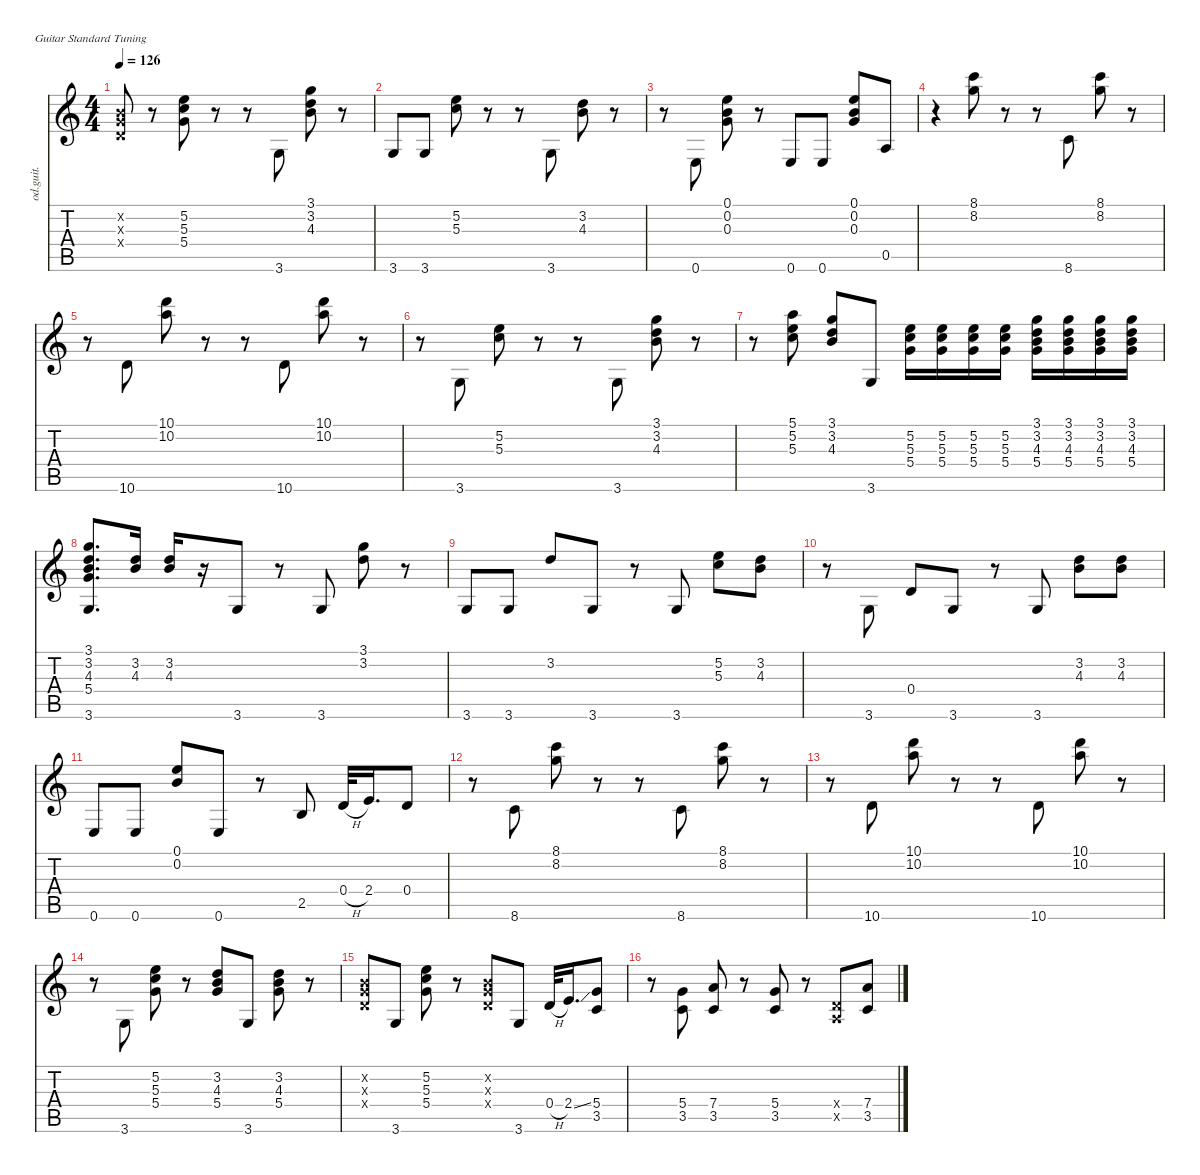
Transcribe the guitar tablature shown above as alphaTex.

\defaultSystemsLayout 4
\hideDynamics
\bracketExtendMode nobrackets
\otherSystemsTrackNameOrientation horizontal
\track ("Jeff Baxter (Overdr. Gtr)" "od.guit.") {instrument overdrivenguitar}
\staff {score tabs}
\tuning (E4 B3 G3 D3 A2 E2)
\ts (4 4)
\tempo 126
\clef g2
\ks c
(0.2{x} 0.3{x} 0.4{x}).8{dy f beam Up} r.8{beam Up} (5.2 5.3 5.4).8{beam Down} r.8{beam Down} r.8{beam Down} 3.6.8{beam Up} (3.1 3.2 4.3).8{beam Down} r.8{beam Down} |
3.6.8{beam Up} 3.6.8{beam Up} (5.2 5.3).8{beam Down} r.8{beam Down} r.8{beam Down} 3.6.8{beam Up} (3.2 4.3).8{beam Down} r.8{beam Down} |
r.8{beam Down} 0.6.8{beam Up} (0.1 0.2 0.3).8{beam Down} r.8{beam Down} 0.6.8{beam Up} 0.6.8{beam Up} (0.1 0.2 0.3).8{beam Up} 0.5.8{beam Up} |
r.4{beam Down} (8.1 8.2).8{beam Down} r.8{beam Down} r.8{beam Down} 8.6.8{beam Up} (8.1 8.2).8{beam Down} r.8{beam Down} |
r.8{beam Down} 10.6.8{beam Up} (10.1 10.2).8{beam Down} r.8{beam Down} r.8{beam Down} 10.6.8{beam Up} (10.1 10.2).8{beam Down} r.8{beam Down} |
r.8{beam Down} 3.6.8{beam Up} (5.2 5.3).8{beam Down} r.8{beam Down} r.8{beam Down} 3.6.8{beam Up} (3.1 3.2 4.3).8{beam Down} r.8{beam Down} |
r.8{beam Down} (5.1 5.2 5.3).8{beam Down} (3.1 3.2 4.3).8{beam Up} 3.6.8{beam Up} (5.2 5.3 5.4).16{beam Down} (5.2 5.3 5.4).16{beam Down} (5.2 5.3 5.4).16{beam Down} (5.2 5.3 5.4).16{beam Down} (3.1 3.2 4.3 5.4).16{beam Down} (3.1 3.2 4.3 5.4).16{beam Down} (3.1 3.2 4.3 5.4).16{beam Down} (3.1 3.2 4.3 5.4).16{beam Down} |
(3.1 3.2 4.3 5.4 3.6).8{d beam Up} (3.2 4.3).16{beam Up} (3.2 4.3).16{beam Up} r.16{beam Up} 3.6.8{beam Up} r.8{beam Up} 3.6.8{beam Up} (3.1 3.2).8{beam Down} r.8{beam Down} |
3.6.8{beam Up} 3.6.8{beam Up} 3.2.8{beam Up} 3.6.8{beam Up} r.8{beam Up} 3.6.8{beam Up} (5.2 5.3).8{beam Down} (3.2 4.3).8{beam Down} |
r.8{beam Down} 3.6.8{beam Up} 0.4.8{beam Up} 3.6.8{beam Up} r.8{beam Up} 3.6.8{beam Up} (3.2 4.3).8{beam Down} (3.2 4.3).8{beam Down} |
0.6.8{beam Up} 0.6.8{beam Up} (0.1 0.2).8{beam Up} 0.6.8{beam Up} r.8{beam Up} 2.5.8{beam Up} 0.4{h}.32{beam Up} 2.4.16{d beam Up} 0.4.8{beam Up} |
r.8{beam Down} 8.6.8{beam Up} (8.1 8.2).8{beam Down} r.8{beam Down} r.8{beam Down} 8.6.8{beam Up} (8.1 8.2).8{beam Down} r.8{beam Down} |
r.8{beam Down} 10.6.8{beam Up} (10.1 10.2).8{beam Down} r.8{beam Down} r.8{beam Down} 10.6.8{beam Up} (10.1 10.2).8{beam Down} r.8{beam Down} |
r.8{beam Down} 3.6.8{beam Up} (5.2 5.3 5.4).8{beam Down} r.8{beam Down} (3.2 4.3 5.4).8{beam Up} 3.6.8{beam Up} (3.2 4.3 5.4).8{beam Down} r.8{beam Down} |
(0.2{x} 0.3{x} 0.4{x}).8{beam Up} 3.6.8{beam Up} (5.2 5.3 5.4).8{beam Down} r.8{beam Down} (0.2{x} 0.3{x} 0.4{x}).8{beam Up} 3.6.8{beam Up} 0.4{h}.32{beam Up} 2.4{ss}.16{d beam Up} (5.4 3.5).8{beam Up} |
r.8{beam Down} (5.4 3.5).8{beam Up} (7.4 3.5).8{beam Up} r.8{beam Up} (5.4 3.5).8{beam Up} r.8{beam Up} (0.4{x} 0.5{x}).8{beam Up} (7.4 3.5).8{beam Up}
